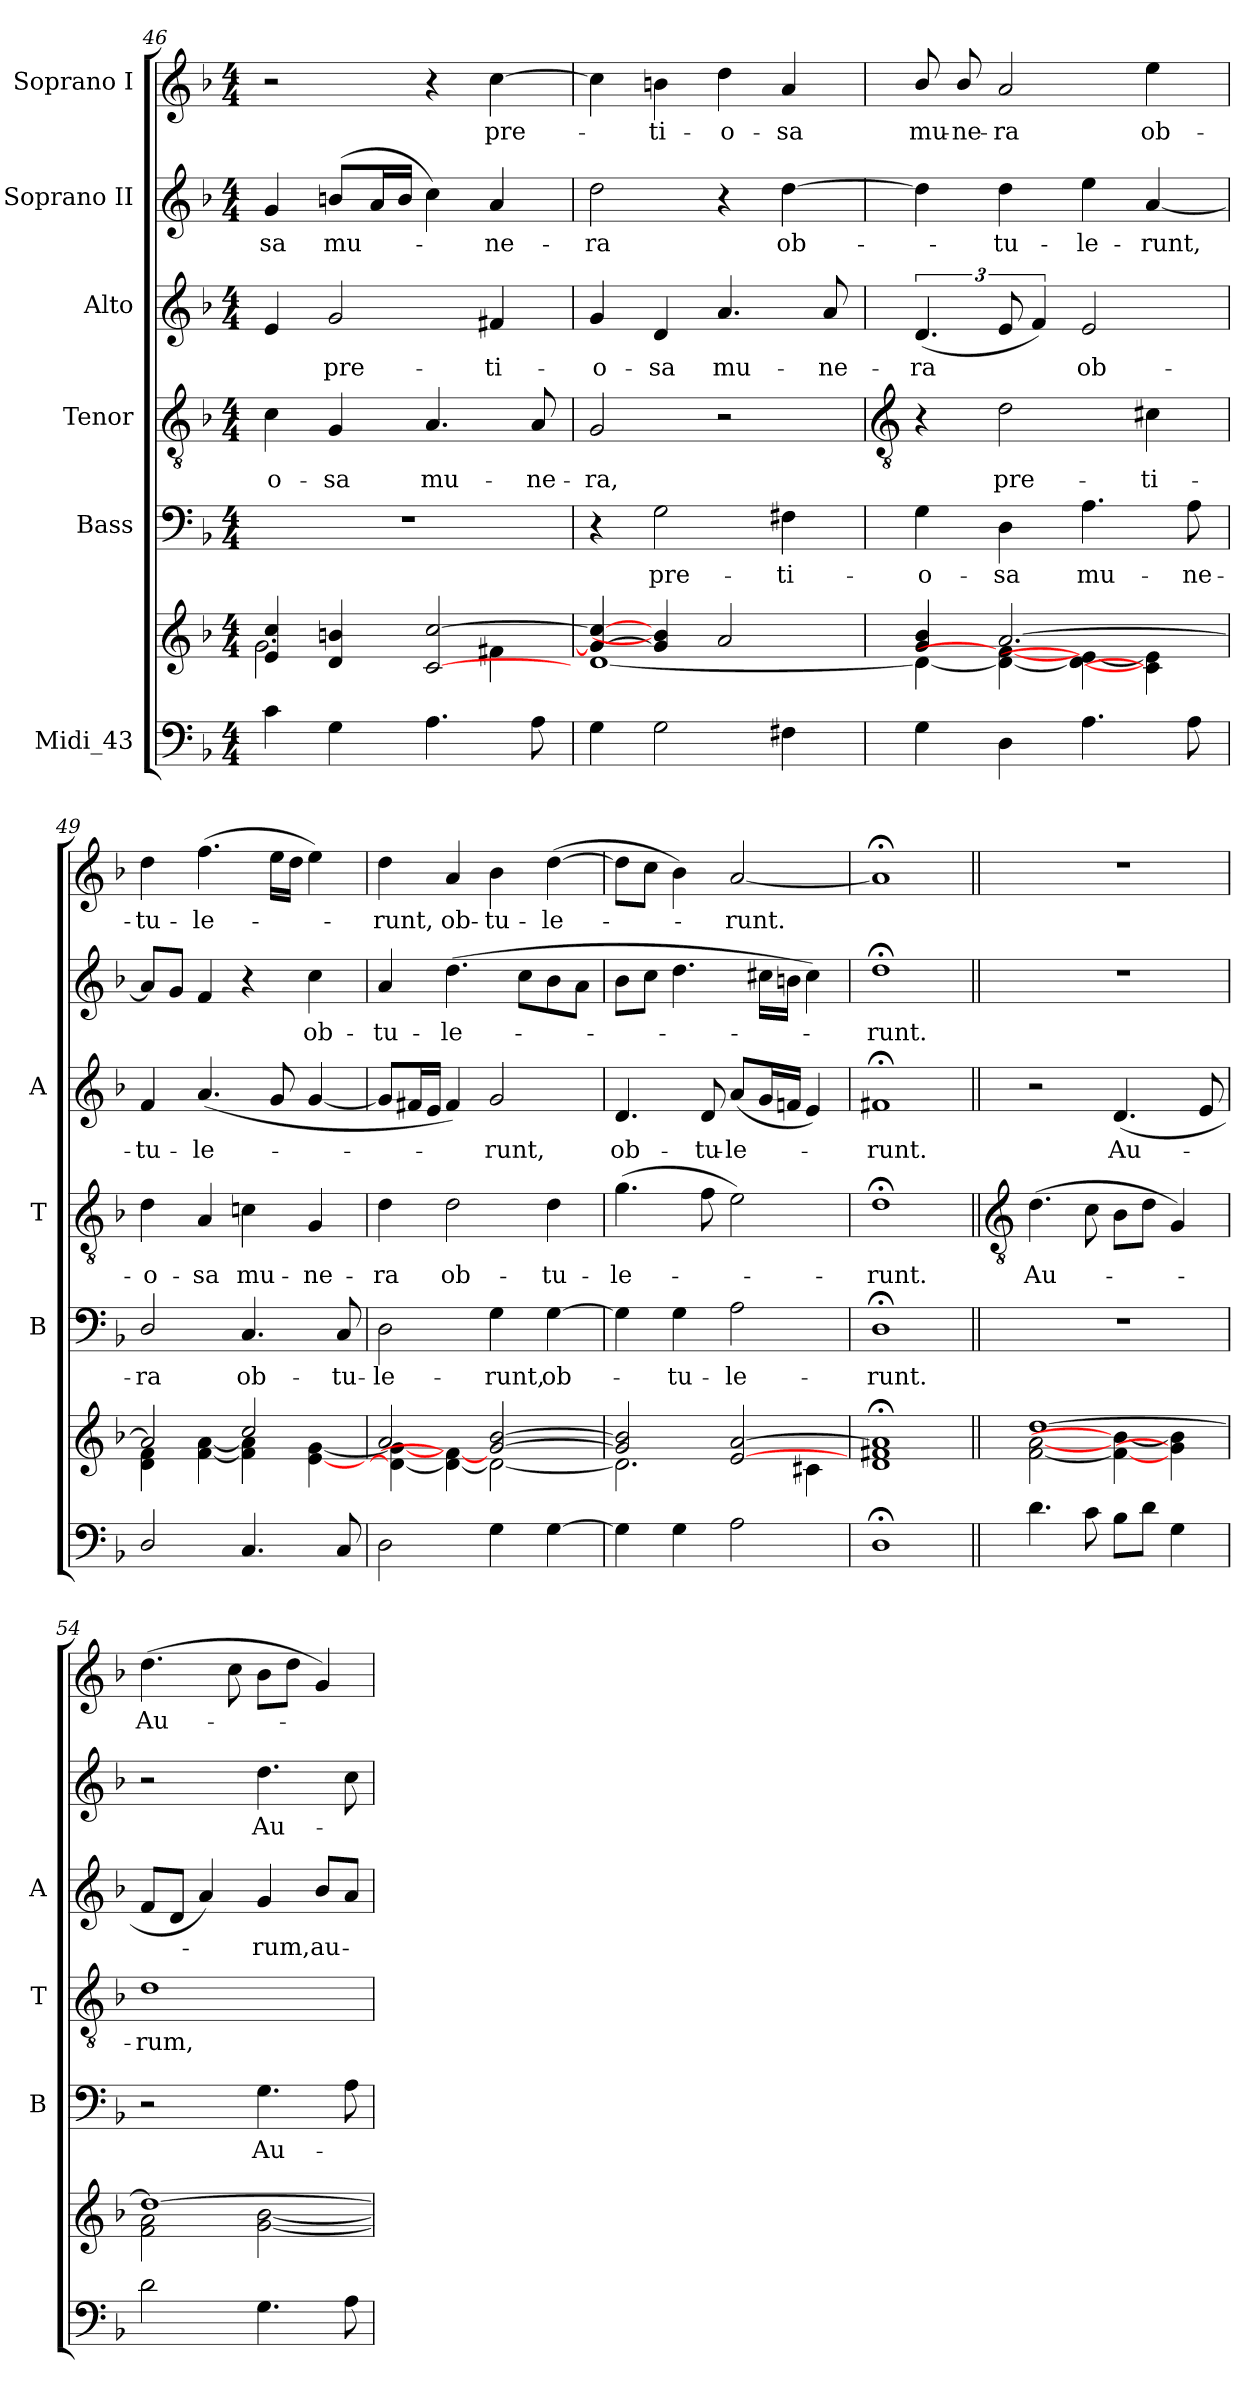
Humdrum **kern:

**kern	**kern	**kern	**text	**kern	**text	**kern	**text	**kern	**text	**kern	**text
*part6	*part6	*part5	*part5	*part4	*part4	*part3	*part3	*part2	*part2	*part1	*part1
*staff7	*staff6	*staff5	*staff5	*staff4	*staff4	*staff3	*staff3	*staff2	*staff2	*staff1	*staff1
*I"Midi_43	*	*I"Bass	*	*I"Tenor	*	*I"Alto	*	*I"Soprano II	*	*I"Soprano I	*
*	*	*I'B	*	*I'T	*	*I'A	*	*	*	*	*
*clefF4	*clefG2	*clefF4	*	*clefGv2	*	*clefG2	*	*clefG2	*	*clefG2	*
*k[b-]	*k[b-]	*k[b-]	*	*k[b-]	*	*k[b-]	*	*k[b-]	*	*k[b-]	*
*F:	*F:	*F:	*	*F:	*	*F:	*	*F:	*	*F:	*
*M4/4	*M4/4	*M4/4	*	*M4/4	*	*M4/4	*	*M4/4	*	*M4/4	*
=46	=46	=46	=46	=46	=46	=46	=46	=46	=46	=46	=46
*	*^	*	*	*	*	*	*	*	*	*	*
!	!	!	!	!	!	!LO:LY:b	!	!	!	!LO:LY:b	!	!
4c	4e/ 4cc/	2.g\	1r	.	4c	-o-	4e	.	4g	-sa	2r	.
!	!	!	!	!	!	!LO:LY:b	!	!LO:LY:b	!	!LO:LY:b	!	!
4G	4d/ 4bn/	.	.	.	4G	-sa	2g	pre-	(<8bnL	mu-	.	.
.	.	.	.	.	.	.	.	.	16aL	.	.	.
.	.	.	.	.	.	.	.	.	16bJJ	.	.	.
!	!	!	!	!	!	!LO:LY:b	!	!	!	!	!	!
4.A	[2c/ [2cc/	.	.	.	4.A	mu-	.	.	4cc)	.	4r	.
!	!	!	!	!	!	!	!	!LO:LY:b	!	!LO:LY:b	!	!LO:LY:b
.	.	4f#X\	.	.	.	.	4f#X	-ti-	4a	ne-	[4cc	pre-
!	!	!	!	!	!	!LO:LY:b	!	!	!	!	!	!
8A	.	.	.	.	8A	-ne-	.	.	.	.	.	.
=47	=47	=47	=47	=47	=47	=47	=47	=47	=47	=47	=47	=47
!	!	!	!	!	!	!LO:LY:b	!	!LO:LY:b	!	!LO:LY:b	!	!
4G	4g/_ 4cc/_	[1d\	4r	.	2G	-ra,	4g	-o-	2dd	-ra	4cc]	.
!	!	!	!	!LO:LY:b	!	!	!	!LO:LY:b	!	!	!	!LO:LY:b
2G	4g/] 4bn/]	.	2G	pre-	.	.	4d	-sa	.	.	4bn	ti-
!	!	!	!	!	!	!	!	!LO:LY:b	!	!	!	!LO:LY:b
.	2a/	.	.	.	2r	.	4.a	mu-	4r	.	4dd	-o-
!	!	!	!	!LO:LY:b	!	!	!	!	!	!LO:LY:b	!	!LO:LY:b
4F#X	.	.	4F#X	-ti-	.	.	.	.	[4dd	ob-	4a	-sa
!	!	!	!	!	!	!	!	!LO:LY:b	!	!	!	!
.	.	.	.	.	.	.	8a	-ne-	.	.	.	.
!!LO:LB:g=z
=48	=48	=48	=48	=48	=48	=48	=48	=48	=48	=48	=48	=48
*	*	*	*	*	*clefGv2	*	*	*	*	*	*	*
!	!	!	!	!LO:LY:b	!	!	!	!LO:LY:b	!	!	!	!LO:LY:b
4G	4g/ 4b-/	4d\_	4G	-o-	4r	.	(<6.d	-ra	4dd]	.	8b-/	mu-
!	!	!	!	!	!	!	!	!	!	!	!	!LO:LY:b
.	.	.	.	.	.	.	.	.	.	.	8b-/	-ne-
!	!	!	!	!LO:LY:b	!	!LO:LY:b	!	!	!	!LO:LY:b	!	!LO:LY:b
4D	[2.a/	4d\_ 4f\_	4D	-sa	2d	pre-	12e	.	4dd	tu-	2a	-ra
.	.	.	.	.	.	.	6f)	.	.	.	.	.
!	!	!	!	!LO:LY:b	!	!	!	!LO:LY:b	!	!LO:LY:b	!	!
4.A	.	4d\_ 4e\_	4.A	mu-	.	.	2e	ob-	4ee	-le-	.	.
!	!	!	!	!	!	!LO:LY:b	!	!	!	!LO:LY:b	!	!LO:LY:b
.	.	4c#\] 4e\]	.	.	4c#X	-ti-	.	.	[4a	-runt,	4ee	ob-
!	!	!	!	!LO:LY:b	!	!	!	!	!	!	!	!
8A	.	.	8A	-ne-	.	.	.	.	.	.	.	.
=49	=49	=49	=49	=49	=49	=49	=49	=49	=49	=49	=49	=49
!	!	!	!	!LO:LY:b	!	!LO:LY:b	!	!LO:LY:b	!	!	!	!LO:LY:b
2D/	2a/]	4d\ 4f\	2D/	-ra	4d	-o-	4f	-tu-	8aL]	.	4dd	-tu-
.	.	.	.	.	.	.	.	.	8gJ	.	.	.
!	!	!	!	!	!	!LO:LY:b	!	!LO:LY:b	!	!	!	!LO:LY:b
.	.	[4f\ [4a\	.	.	4A	-sa	(<4.a	-le-	4f	.	(>4.ff	-le-
!	!	!	!	!LO:LY:b	!	!LO:LY:b	!	!	!	!	!	!
4.C	2cc/	4f\] 4a\]	4.C	ob-	4cn	mu-	.	.	4r	.	.	.
.	.	.	.	.	.	.	8g	.	.	.	16eeLL	.
.	.	.	.	.	.	.	.	.	.	.	16ddJJ	.
!	!	!	!	!	!	!LO:LY:b	!	!	!	!LO:LY:b	!	!
.	.	[4e\ [4g\	.	.	4G	-ne-	[4g	.	4cc	ob-	4ee)	.
!	!	!	!	!LO:LY:b	!	!	!	!	!	!	!	!
8C	.	.	8C	-tu-	.	.	.	.	.	.	.	.
=50	=50	=50	=50	=50	=50	=50	=50	=50	=50	=50	=50	=50
!	!	!	!	!LO:LY:b	!	!LO:LY:b	!	!	!	!LO:LY:b	!	!LO:LY:b
2D	2a/	4d\_ 4g\_	2D	-le-	4d	-ra	8gL]	.	4a	-tu-	4dd	runt,
.	.	.	.	.	.	.	16f#XL	.	.	.	.	.
.	.	.	.	.	.	.	16eJJ	.	.	.	.	.
!	!	!	!	!	!	!LO:LY:b	!	!	!	!LO:LY:b	!	!LO:LY:b
.	.	4d\_ 4f#\_	.	.	2d	ob-	4f#)	.	(>4.dd	-le-	4a	ob-
!	!	!	!	!LO:LY:b	!	!	!	!LO:LY:b	!	!	!	!LO:LY:b
4G	[2g/ [2b-/	2d\_	4G	-runt,	.	.	2g	runt,	.	.	4b-	-tu-
.	.	.	.	.	.	.	.	.	8ccL	.	.	.
!	!	!	!	!LO:LY:b	!	!LO:LY:b	!	!	!	!	!	!LO:LY:b
[4G	.	.	[4G	ob-	4d	-tu-	.	.	8b-	.	(>[4dd	-le-
.	.	.	.	.	.	.	.	.	8aJ	.	.	.
=51	=51	=51	=51	=51	=51	=51	=51	=51	=51	=51	=51	=51
!	!	!	!	!	!	!LO:LY:b	!	!LO:LY:b	!	!	!	!
4G]	2g/] 2b-/]	2.d\]	4G]	.	(>4.g	-le-	4.d	ob-	8b-L	.	8ddL]	.
.	.	.	.	.	.	.	.	.	8ccJ	.	8ccJ	.
!	!	!	!	!LO:LY:b	!	!	!	!	!	!	!	!
4G	.	.	4G	tu-	.	.	.	.	4.dd	.	4b-)	.
!	!	!	!	!	!	!	!	!LO:LY:b	!	!	!	!
.	.	.	.	.	8f	.	8d	-tu-	.	.	.	.
!	!	!	!	!LO:LY:b	!	!	!	!LO:LY:b	!	!	!	!LO:LY:b
2A	[2e/ [2a/	.	2A	-le-	2e)	.	(<8aL	-le-	.	.	[2a	runt.
.	.	.	.	.	.	.	16gL	.	16cc#XLL	.	.	.
.	.	.	.	.	.	.	16fnJJ	.	16bnJJ	.	.	.
.	.	4c#X\	.	.	.	.	4e)	.	4cc#)	.	.	.
=52	=52	=52	=52	=52	=52	=52	=52	=52	=52	=52	=52	=52
!	!	!	!	!LO:LY:b	!	!LO:LY:b	!	!LO:LY:b	!	!LO:LY:b	!	!
1D;	1a;</]	1d\ 1f#X\	1D;<	-runt.	1d;<	runt.	1f#X;<	runt.	1dd;<	runt.	1a;<]	.
!!LO:LB:g=z
=53||	=53||	=53||	=53||	=53||	=53||	=53||	=53||	=53||	=53||	=53||	=53||	=53||
*	*	*	*	*	*clefGv2	*	*	*	*	*	*	*
!	!	!	!	!	!	!LO:LY:b	!	!	!	!	!	!
4.d	[1dd/	[2f\ [2a\	1r	.	(>4.d	Au-	2r	.	1r	.	1r	.
8c	.	.	.	.	8c	.	.	.	.	.	.	.
!	!	!	!	!	!	!	!	!LO:LY:b	!	!	!	!
8B-L	.	4f\_ 4b-\_	.	.	8B-L	.	(<4.d	Au-	.	.	.	.
8dJ	.	.	.	.	8dJ	.	.	.	.	.	.	.
4G	.	4g\] 4b-\]	.	.	4G)	.	.	.	.	.	.	.
.	.	.	.	.	.	.	8e	.	.	.	.	.
=54	=54	=54	=54	=54	=54	=54	=54	=54	=54	=54	=54	=54
!	!	!	!	!	!	!LO:LY:b	!	!	!	!	!	!LO:LY:b
2d	1dd/_	2f\ 2a\	2r	.	1d	rum,	8fL	.	2r	.	(>4.dd	Au-
.	.	.	.	.	.	.	8dJ	.	.	.	.	.
.	.	.	.	.	.	.	4a)	.	.	.	.	.
.	.	.	.	.	.	.	.	.	.	.	8cc	.
!	!	!	!	!LO:LY:b	!	!	!	!LO:LY:b	!	!LO:LY:b	!	!
4.G	.	[2g\ [2b-\	4.G	Au-	.	.	4g	rum,	4.dd	Au-	8b-L	.
.	.	.	.	.	.	.	.	.	.	.	8ddJ	.
!	!	!	!	!	!	!	!	!LO:LY:b	!	!	!	!
.	.	.	.	.	.	.	8b-L	au-	.	.	4g)	.
8A	.	.	8A	.	.	.	8aJ	.	8cc	.	.	.
*	*v	*v	*	*	*	*	*	*	*	*	*	*
=	=	=	=	=	=	=	=	=	=	=	=
*-	*-	*-	*-	*-	*-	*-	*-	*-	*-	*-	*-
